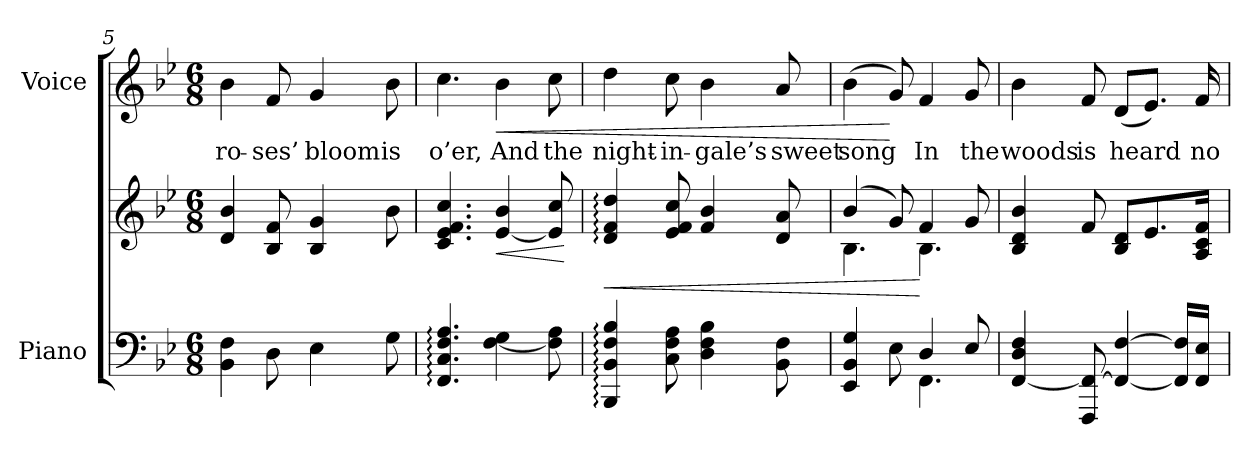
**kern	**kern	**dynam	**kern	**text	**dynam
*part2	*part2	*part2	*part1	*part1	*part1
*staff3	*staff2	*staff2/3	*staff1	*staff1	*staff1
*I"Piano	*	*	*I"Voice	*	*
*I'Pno	*	*	*	*	*
*clefF4	*clefG2	*	*clefG2	*	*
*k[b-e-]	*k[b-e-]	*	*k[b-e-]	*	*
*M6/8	*M6/8	*	*M6/8	*	*
=5	=5	=5	=5	=5	=5
!	!	!	!	!LO:LY:b	!
4BB-\ 4F\	4d/ 4b-/	.	4b-\	ro-	.
!	!	!	!	!LO:LY:b	!
8D\	8B-/ 8f/	.	8f/	-ses’	.
!	!	!	!	!LO:LY:b	!
4E-\	4B-/ 4g/	.	4g/	bloom	.
!	!	!	!	!LO:LY:b	!
8G\	8b-\	.	8b-\	is	.
=6	=6	=6	=6	=6	=6
!	!	!	!	!LO:LY:b	!
4.FF/: 4.C/: 4.F/: 4.A/:	4.c/ 4.e-/ 4.f/ 4.cc/	.	4.cc\	o’er,	.
!	!	!LO:HP:b	!	!LO:LY:b	!LO:HP:b
[4F\ 4G\	[4e-/ 4b-/	<	4b-\	And	<
!	!	!	!	!LO:LY:b	!
8F\] 8A\	8e-/] 8cc/	.	8cc\	the	.
.	.	[	.	.	.
!!LO:LB:g=z
=7	=7	=7	=7	=7	=7
!	!	!LO:HP:b	!	!LO:LY:b	!
4BBB-/: 4BB-/: 4F/: 4B-/:	4d/: 4f/: 4dd/:	<	4dd\	night-	.
!	!	!	!	!LO:LY:b	!
8C\ 8F\ 8A\	8e-/ 8f/ 8cc/	.	8cc\	-in-	.
!	!	!	!	!LO:LY:b	!
4D\ 4F\ 4B-\	4f/ 4b-/	.	4b-\	-gale’s	.
!	!	!	!	!LO:LY:b	!
8BB-\ 8F\	8d/ 8a/	.	8a/	sweet	.
=8	=8	=8	=8	=8	=8
*^	*^	*	*	*	*
!	!	!	!	!	!	!LO:LY:b	!
4EE-/ 4BB-/ 4G/	4.ryy	(>4b-/	4.B-\	.	(>4b-\	song	.
8E-\	.	8g/)	.	.	8g/)	.	[
!	!	!	!	!	!	!LO:LY:b	!
4D/	4.FF\	4f/	4.B-\	[	4f/	In	.
!	!	!	!	!	!	!LO:LY:b	!
8E-/	.	8g/	.	.	8g/	the	.
*v	*v	*	*	*	*	*	*
*	*v	*v	*	*	*	*
=9	=9	=9	=9	=9	=9
!	!	!	!	!LO:LY:b	!
[4FF/ 4D/ 4F/	4B-/ 4d/ 4b-/	.	4b-\	woods	.
!	!	!	!	!LO:LY:b	!
8FFF/ 8FF/_	8f/	.	8f/	is	.
!	!	!	!	!LO:LY:b	!
4FF/_ [4F/	8B-/ 8d/L	.	(<8d/L	heard	.
.	8.e-/	.	8.e-/J)	.	.
16FF/] 16F/]LL	.	.	.	.	.
!	!	!	!	!LO:LY:b	!
16FF/ 16E-/JJ	16A/ 16c/ 16f/Jk	.	16f/	no	.
=	=	=	=	=	=
*-	*-	*-	*-	*-	*-
